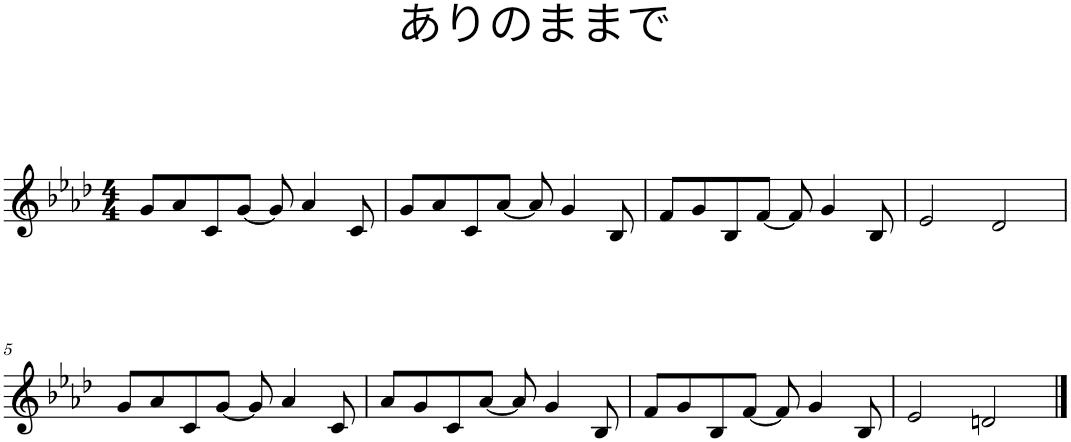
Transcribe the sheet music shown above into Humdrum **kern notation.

**kern
*part1
*staff1
*I"Piano
*I'Pno.
*clefG2
*k[b-e-a-d-]
*M4/4
=1
8g/L
8a-/
8c/
[<8g/J
8g/]
4a-/
8c/
=2
8g/L
8a-/
8c/
[<8a-/J
8a-/]
4g/
8B-/
=3
8f/L
8g/
8B-/
[<8f/J
8f/]
4g/
8B-/
=4
2e-/
2d-/
!!LO:LB:g=z
=5
8g/L
8a-/
8c/
[<8g/J
8g/]
4a-/
8c/
=6
8a-/L
8g/
8c/
[<8a-/J
8a-/]
4g/
8B-/
=7
8f/L
8g/
8B-/
[<8f/J
8f/]
4g/
8B-/
=8
2e-/
2dn/
==
*-
